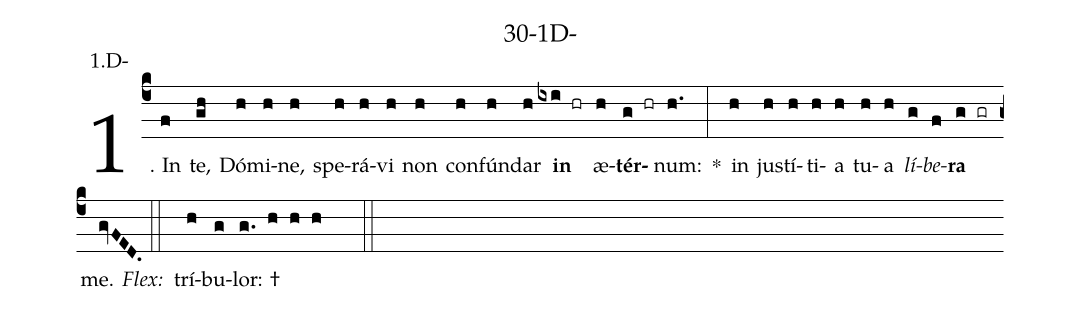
name: 30-1D-;
annotation: 1.D-;
%%
(c4)1. In(f) te,(gh) Dó(h)mi(h)ne,(h) spe(h)rá(h)vi(h) non(h) con(h)fún(h)dar(h) <b>in</b>(ixi hr) æ(h)<b>tér</b>(g hr)num:(h.) *(:) in(h) jus(h)tí(h)ti(h)a(h) tu(h)a(h) <i>lí</i>(g)<i>be</i>(f)<b>ra</b>(g gr) me.(gvFED.) (::)
<i>Flex:</i>()  trí(h)bu(g)lor: †(g. h h h  ::)
